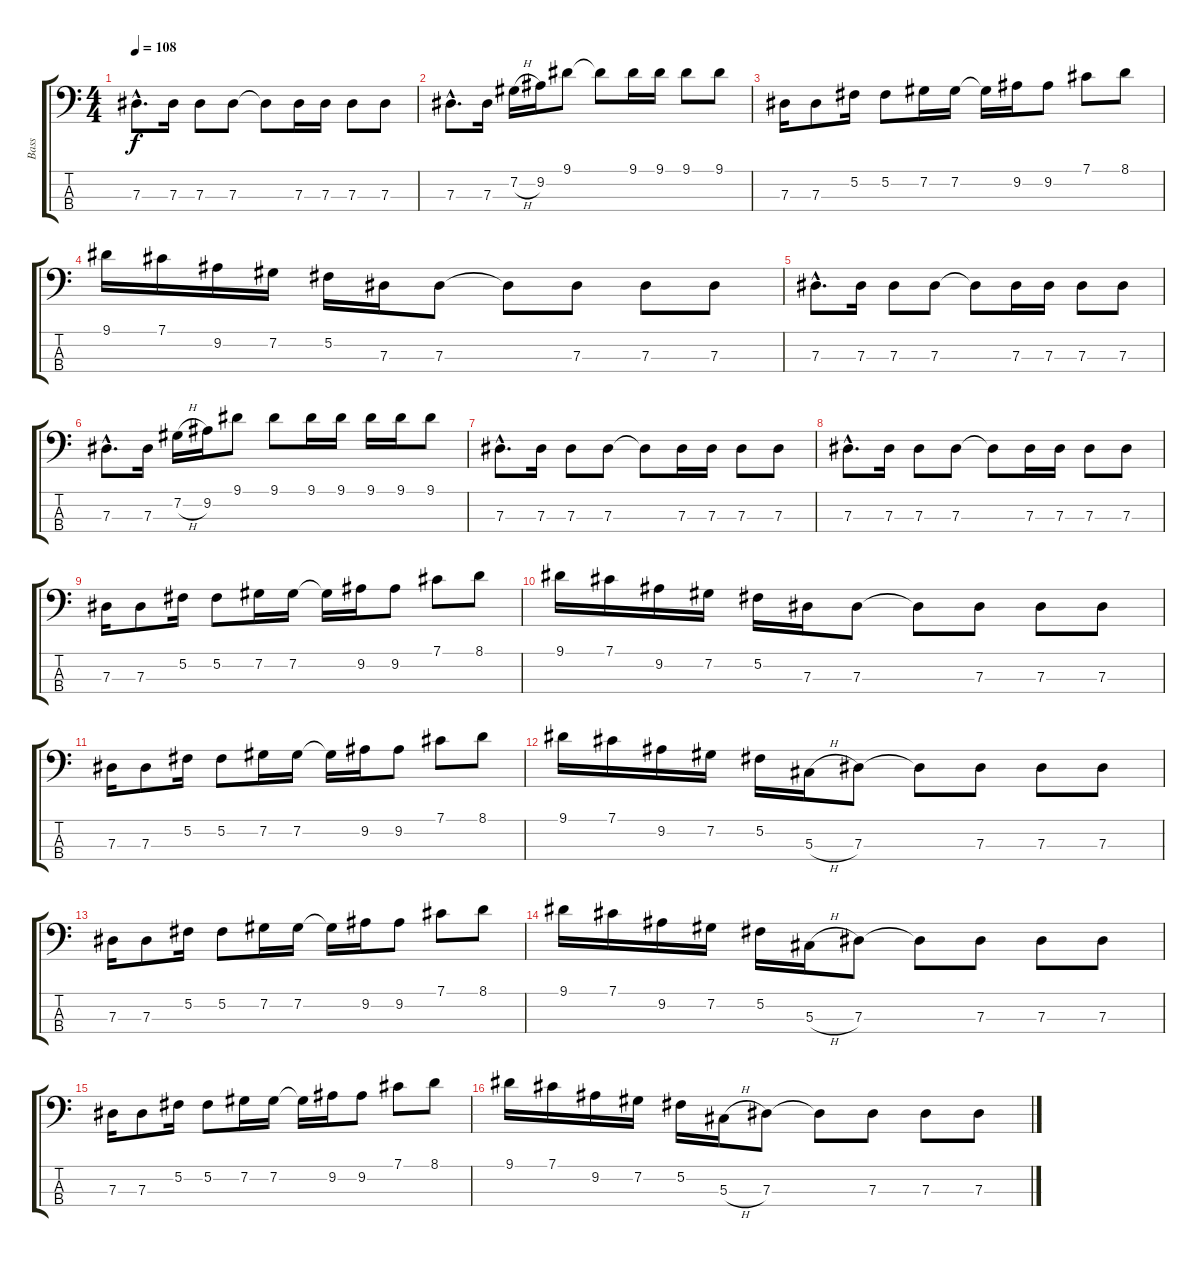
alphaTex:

\track ("Bass" "Bass") {instrument electricbassfinger}
\staff {score tabs}
\tuning (Gb2 Db2 Ab1 Eb1) {hide}
\ts (4 4)
\tempo 108
\clef f4
\ks c
7.3{hac}.8{d dy f} 7.3.16 7.3.8 7.3.8 7.3{t}.8 7.3.16 7.3.16 7.3.8 7.3.8 |
7.3{hac}.8{d} 7.3.16 7.2{h}.16 9.2.16 9.1.8 9.1{t}.8 9.1.16 9.1.16 9.1.8 9.1.8 |
7.3.16 7.3.8 5.2.16 5.2.8 7.2.16 7.2.16 7.2{t}.16 9.2.16 9.2.8 7.1.8 8.1.8 |
9.1.16 7.1.16 9.2.16 7.2.16 5.2.16 7.3.16 7.3.8 7.3{t}.8 7.3.8 7.3.8 7.3.8 |
7.3{hac}.8{d} 7.3.16 7.3.8 7.3.8 7.3{t}.8 7.3.16 7.3.16 7.3.8 7.3.8 |
7.3{hac}.8{d} 7.3.16 7.2{h}.16 9.2.16 9.1.8 9.1.8 9.1.16 9.1.16 9.1.16 9.1.16 9.1.8 |
7.3{hac}.8{d} 7.3.16 7.3.8 7.3.8 7.3{t}.8 7.3.16 7.3.16 7.3.8 7.3.8 |
7.3{hac}.8{d} 7.3.16 7.3.8 7.3.8 7.3{t}.8 7.3.16 7.3.16 7.3.8 7.3.8 |
7.3.16 7.3.8 5.2.16 5.2.8 7.2.16 7.2.16 7.2{t}.16 9.2.16 9.2.8 7.1.8 8.1.8 |
9.1.16 7.1.16 9.2.16 7.2.16 5.2.16 7.3.16 7.3.8 7.3{t}.8 7.3.8 7.3.8 7.3.8 |
7.3.16 7.3.8 5.2.16 5.2.8 7.2.16 7.2.16 7.2{t}.16 9.2.16 9.2.8 7.1.8 8.1.8 |
9.1.16 7.1.16 9.2.16 7.2.16 5.2.16 5.3{h}.16 7.3.8 7.3{t}.8 7.3.8 7.3.8 7.3.8 |
7.3.16 7.3.8 5.2.16 5.2.8 7.2.16 7.2.16 7.2{t}.16 9.2.16 9.2.8 7.1.8 8.1.8 |
9.1.16 7.1.16 9.2.16 7.2.16 5.2.16 5.3{h}.16 7.3.8 7.3{t}.8 7.3.8 7.3.8 7.3.8 |
7.3.16 7.3.8 5.2.16 5.2.8 7.2.16 7.2.16 7.2{t}.16 9.2.16 9.2.8 7.1.8 8.1.8 |
9.1.16 7.1.16 9.2.16 7.2.16 5.2.16 5.3{h}.16 7.3.8 7.3{t}.8 7.3.8 7.3.8 7.3.8
